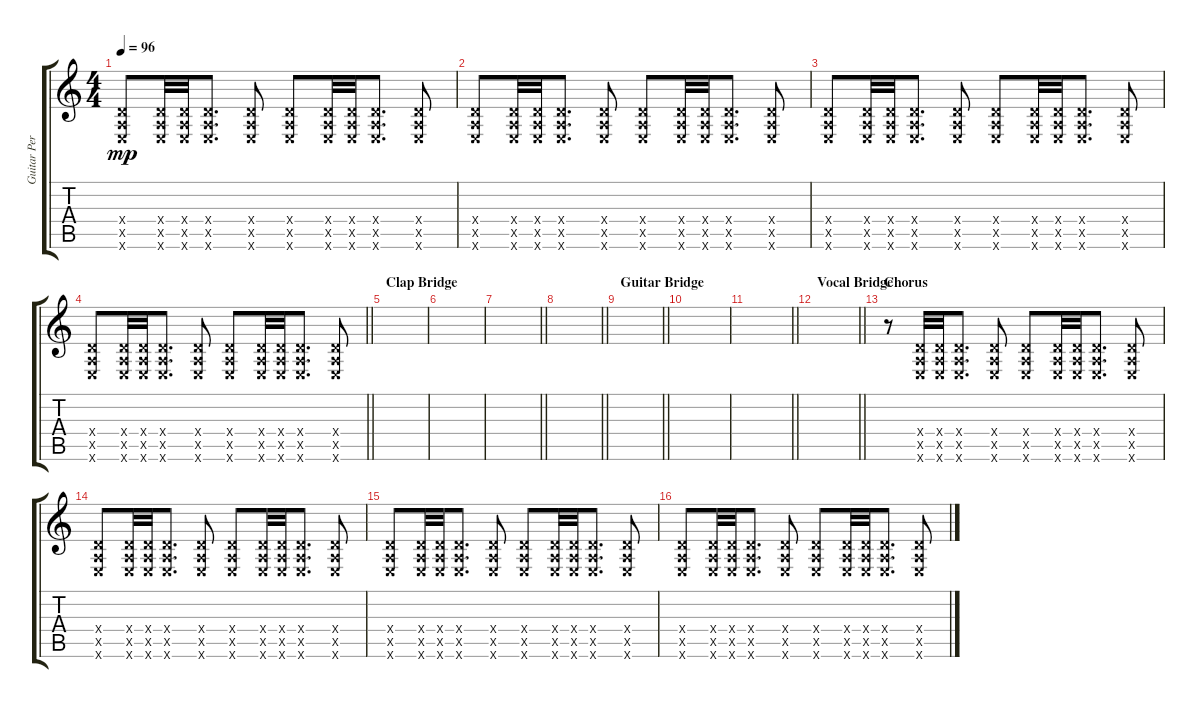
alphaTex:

\track ("Guitar Percussion" "Guitar Per") {instrument acousticguitarsteel}
\staff {score tabs}
\tuning (E4 B3 G3 D3 A2 E2) {hide}
\ts (4 4)
\tempo 96
\clef g2
\ks c
(0.4{x} 0.5{x} 0.6{x}).8{dy mp} (0.4{x} 0.5{x} 0.6{x}).32 (0.4{x} 0.5{x} 0.6{x}).32 (0.4{x} 0.5{x} 0.6{x}).8{d} (0.4{x} 0.5{x} 0.6{x}).8 (0.4{x} 0.5{x} 0.6{x}).8 (0.4{x} 0.5{x} 0.6{x}).32 (0.4{x} 0.5{x} 0.6{x}).32 (0.4{x} 0.5{x} 0.6{x}).8{d} (0.4{x} 0.5{x} 0.6{x}).8 |
(0.4{x} 0.5{x} 0.6{x}).8 (0.4{x} 0.5{x} 0.6{x}).32 (0.4{x} 0.5{x} 0.6{x}).32 (0.4{x} 0.5{x} 0.6{x}).8{d} (0.4{x} 0.5{x} 0.6{x}).8 (0.4{x} 0.5{x} 0.6{x}).8 (0.4{x} 0.5{x} 0.6{x}).32 (0.4{x} 0.5{x} 0.6{x}).32 (0.4{x} 0.5{x} 0.6{x}).8{d} (0.4{x} 0.5{x} 0.6{x}).8 |
(0.4{x} 0.5{x} 0.6{x}).8 (0.4{x} 0.5{x} 0.6{x}).32 (0.4{x} 0.5{x} 0.6{x}).32 (0.4{x} 0.5{x} 0.6{x}).8{d} (0.4{x} 0.5{x} 0.6{x}).8 (0.4{x} 0.5{x} 0.6{x}).8 (0.4{x} 0.5{x} 0.6{x}).32 (0.4{x} 0.5{x} 0.6{x}).32 (0.4{x} 0.5{x} 0.6{x}).8{d} (0.4{x} 0.5{x} 0.6{x}).8 |
\barLineRight lightlight
(0.4{x} 0.5{x} 0.6{x}).8 (0.4{x} 0.5{x} 0.6{x}).32 (0.4{x} 0.5{x} 0.6{x}).32 (0.4{x} 0.5{x} 0.6{x}).8{d} (0.4{x} 0.5{x} 0.6{x}).8 (0.4{x} 0.5{x} 0.6{x}).8 (0.4{x} 0.5{x} 0.6{x}).32 (0.4{x} 0.5{x} 0.6{x}).32 (0.4{x} 0.5{x} 0.6{x}).8{d} (0.4{x} 0.5{x} 0.6{x}).8 |
\section ("" "Clap Bridge")
|
|
\barLineRight lightlight
|
\barLineRight lightlight
|
\section ("" "Guitar Bridge")
\barLineRight lightlight
|
|
\barLineRight lightlight
|
\section ("" "Vocal Bridge")
\barLineRight lightlight
|
\section ("" "Chorus ")
r.8 (0.4{x} 0.5{x} 0.6{x}).32 (0.4{x} 0.5{x} 0.6{x}).32 (0.4{x} 0.5{x} 0.6{x}).8{d} (0.4{x} 0.5{x} 0.6{x}).8 (0.4{x} 0.5{x} 0.6{x}).8 (0.4{x} 0.5{x} 0.6{x}).32 (0.4{x} 0.5{x} 0.6{x}).32 (0.4{x} 0.5{x} 0.6{x}).8{d} (0.4{x} 0.5{x} 0.6{x}).8 |
(0.4{x} 0.5{x} 0.6{x}).8 (0.4{x} 0.5{x} 0.6{x}).32 (0.4{x} 0.5{x} 0.6{x}).32 (0.4{x} 0.5{x} 0.6{x}).8{d} (0.4{x} 0.5{x} 0.6{x}).8 (0.4{x} 0.5{x} 0.6{x}).8 (0.4{x} 0.5{x} 0.6{x}).32 (0.4{x} 0.5{x} 0.6{x}).32 (0.4{x} 0.5{x} 0.6{x}).8{d} (0.4{x} 0.5{x} 0.6{x}).8 |
(0.4{x} 0.5{x} 0.6{x}).8 (0.4{x} 0.5{x} 0.6{x}).32 (0.4{x} 0.5{x} 0.6{x}).32 (0.4{x} 0.5{x} 0.6{x}).8{d} (0.4{x} 0.5{x} 0.6{x}).8 (0.4{x} 0.5{x} 0.6{x}).8 (0.4{x} 0.5{x} 0.6{x}).32 (0.4{x} 0.5{x} 0.6{x}).32 (0.4{x} 0.5{x} 0.6{x}).8{d} (0.4{x} 0.5{x} 0.6{x}).8 |
(0.4{x} 0.5{x} 0.6{x}).8 (0.4{x} 0.5{x} 0.6{x}).32 (0.4{x} 0.5{x} 0.6{x}).32 (0.4{x} 0.5{x} 0.6{x}).8{d} (0.4{x} 0.5{x} 0.6{x}).8 (0.4{x} 0.5{x} 0.6{x}).8 (0.4{x} 0.5{x} 0.6{x}).32 (0.4{x} 0.5{x} 0.6{x}).32 (0.4{x} 0.5{x} 0.6{x}).8{d} (0.4{x} 0.5{x} 0.6{x}).8
